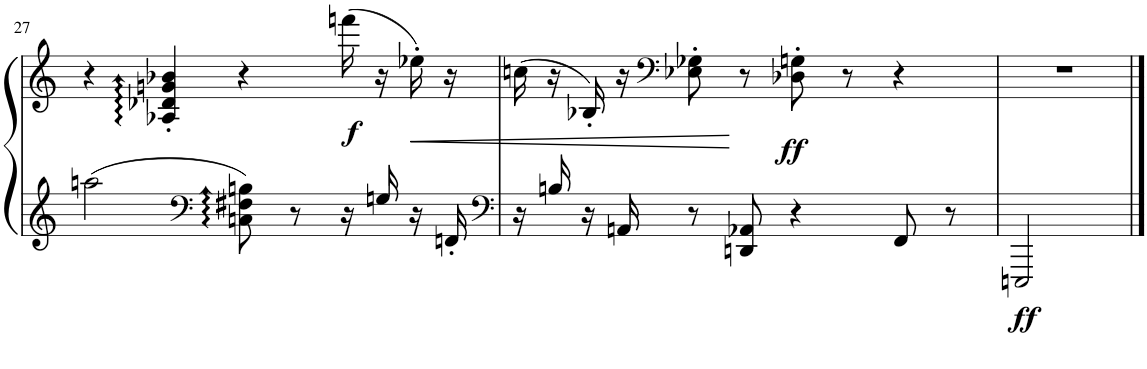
**kern	**kern	**dynam
*part1	*part1	*part1
*staff2	*staff1	*staff1/2
*I"Piano	*	*
*I'Pno.	*	*
!!LO:PB:g=z
*clefG2	*clefG2	*
*k[]	*k[]	*
*M2/2	*M2/2	*
=27	=27	=27
2aan\	4r	.
.	4A-X/' 4d-X/' 4gn/' 4b-X/'	.
*clefF4	*	*
8Cn\ 8F#X\ 8Bn\	4r	.
8r	.	.
!	!	!LO:DY:b
16r	(16fffn\	f
16Gn/	16r	.
!	!	!LO:HP:b
16r	16ee-X'\)	<
16FFn'/	16r	.
=28	=28	=28
*clefF4	*	*
16r	(16ccn\	.
16Bn/	16r	.
16r	16B-X'/)	.
16AAn/	16r	.
*	*clefF4	*
8r	8E-X\' 8G-X\'	.
8DDn/ 8AA-X/	8r	[
!	!	!LO:DY:b
4r	8D-X\' 8Gn\'	ff
.	8r	.
8FF/	4r	.
8r	.	.
=29	=29	=29
!	!	!LO:DY:b=2
2EEEn/	1r	ff
2ryy	.	.
==	==	==
*-	*-	*-
